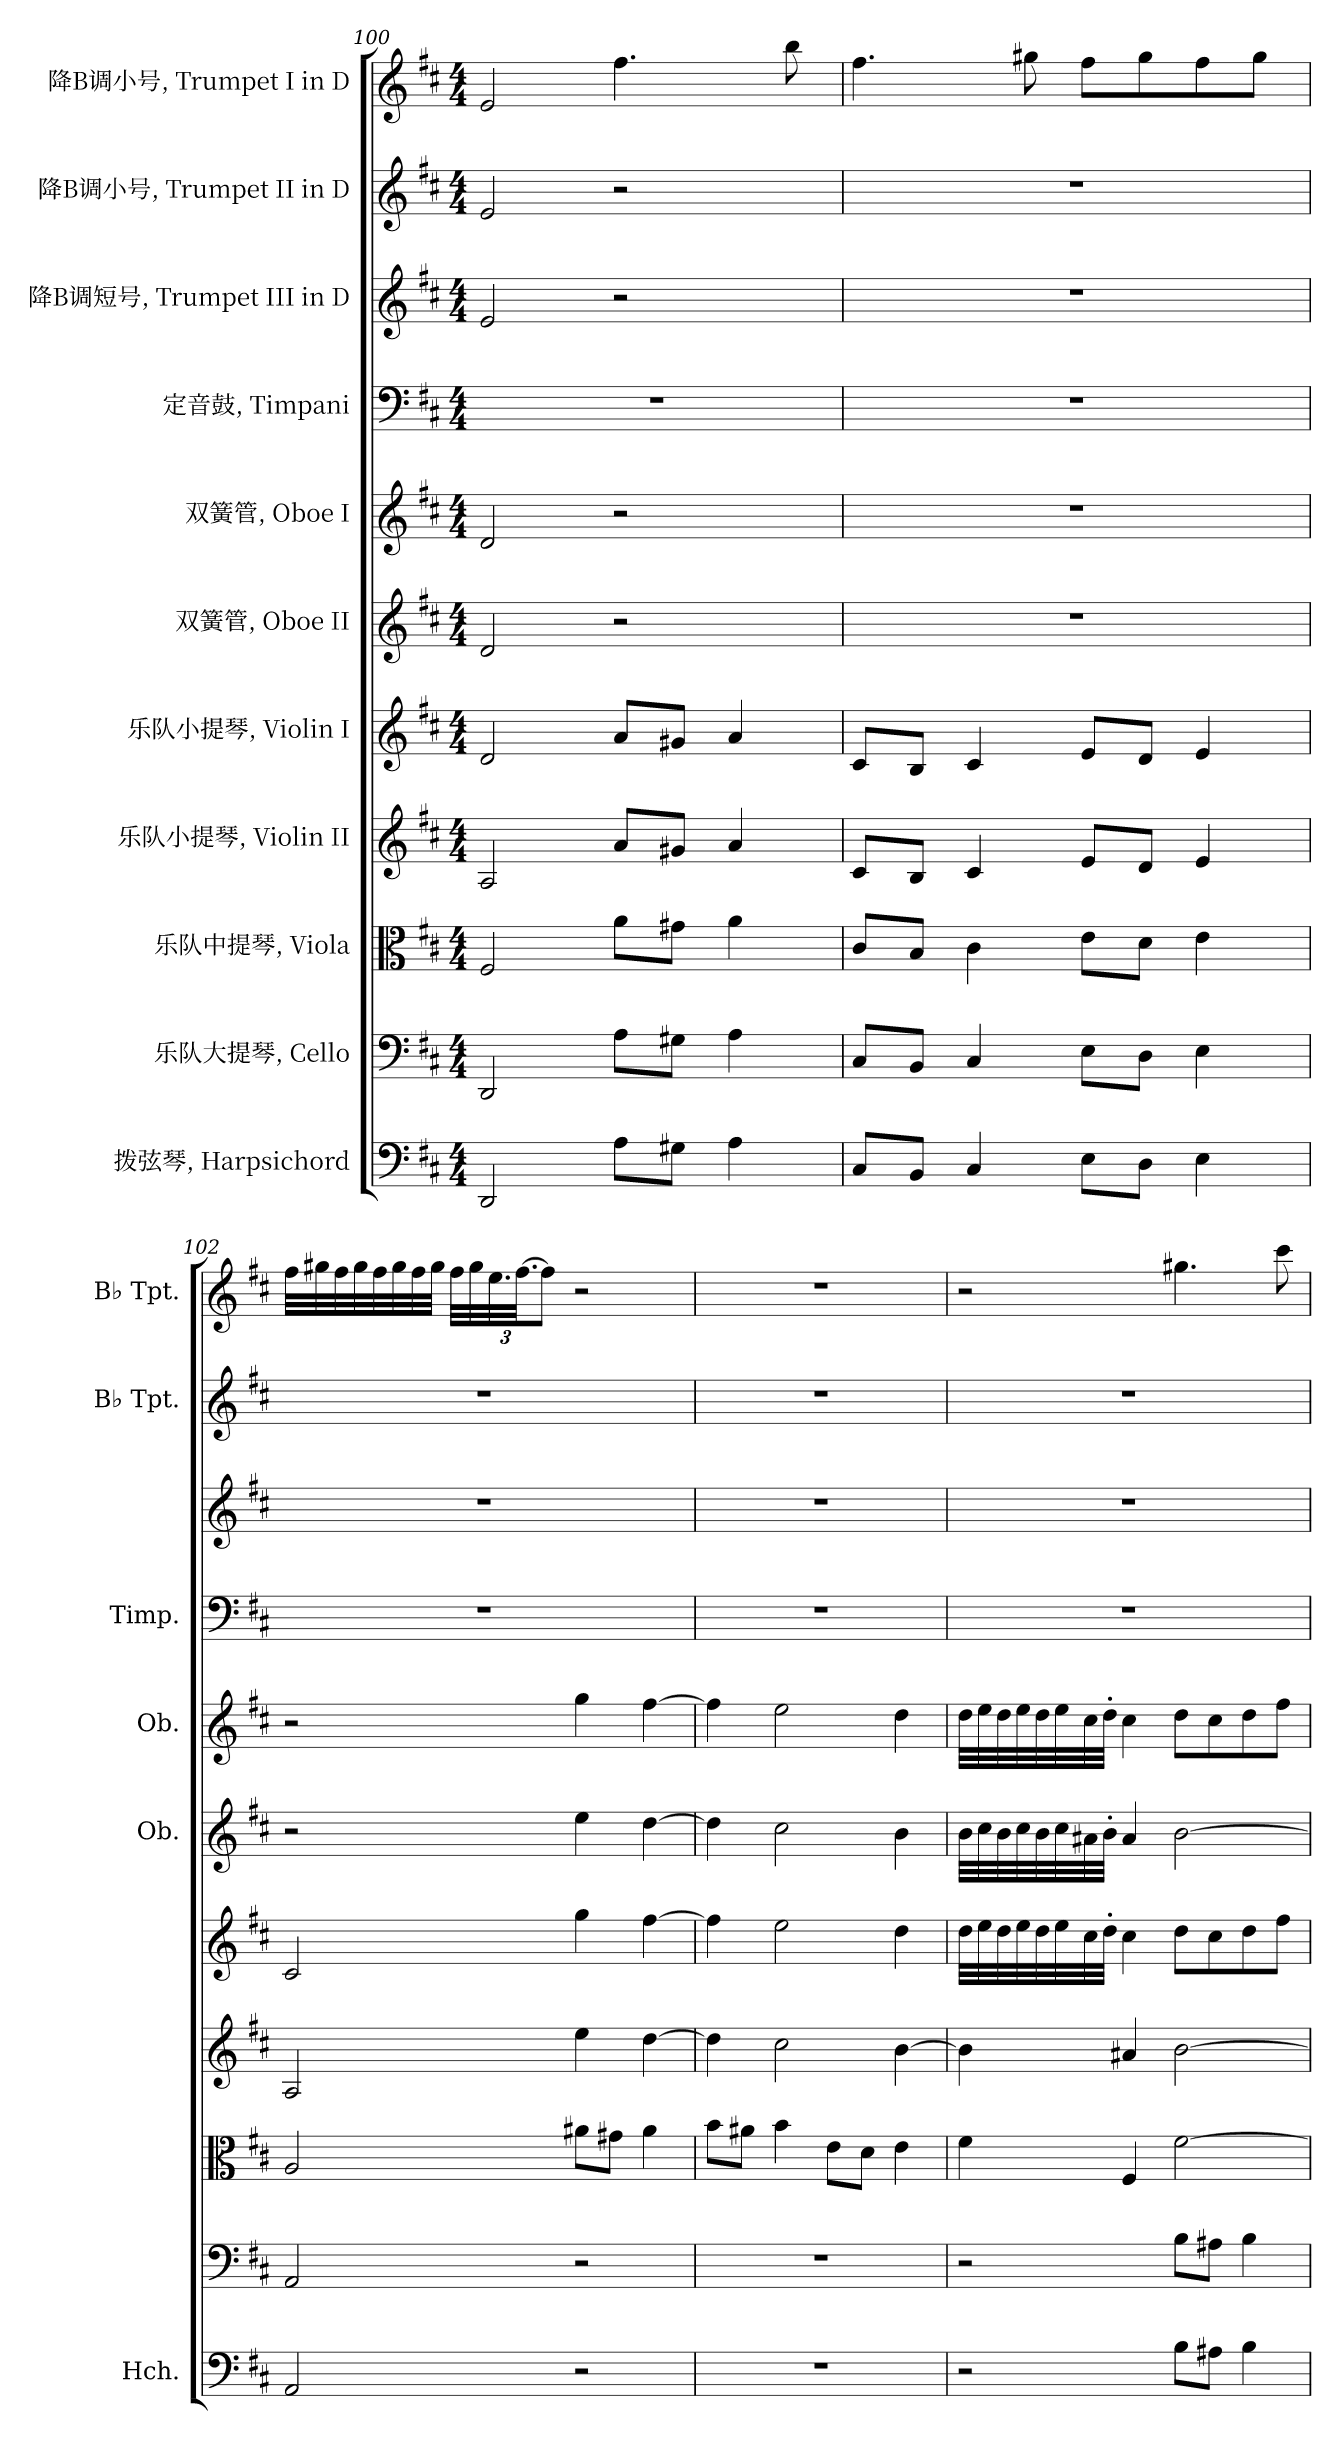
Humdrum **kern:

**kern	**kern	**kern	**kern	**kern	**kern	**kern	**kern	**kern	**kern	**kern
*part11	*part10	*part9	*part8	*part7	*part6	*part5	*part4	*part3	*part2	*part1
*staff11	*staff10	*staff9	*staff8	*staff7	*staff6	*staff5	*staff4	*staff3	*staff2	*staff1
*I"拨弦琴, Harpsichord	*I"乐队大提琴, Cello	*I"乐队中提琴, Viola	*I"乐队小提琴, Violin II	*I"乐队小提琴, Violin I	*I"双簧管, Oboe II	*I"双簧管, Oboe I	*I"定音鼓, Timpani	*I"降B调短号, Trumpet III in D	*I"降B调小号, Trumpet II in D	*I"降B调小号, Trumpet I in D
*I'Hch.	*	*	*	*	*I'Ob.	*I'Ob.	*I'Timp.	*	*I'B♭ Tpt.	*I'B♭ Tpt.
*clefF4	*clefF4	*clefC3	*clefG2	*clefG2	*clefG2	*clefG2	*clefF4	*clefG2	*clefG2	*clefG2
*	*	*	*	*	*	*	*	*ITrd1c2	*ITrd1c2	*ITrd1c2
*k[f#c#]	*k[f#c#]	*k[f#c#]	*k[f#c#]	*k[f#c#]	*k[f#c#]	*k[f#c#]	*k[f#c#]	*k[]	*k[]	*k[]
*M4/4	*M4/4	*M4/4	*M4/4	*M4/4	*M4/4	*M4/4	*M4/4	*M4/4	*M4/4	*M4/4
=100	=100	=100	=100	=100	=100	=100	=100	=100	=100	=100
2DD/	2DD/	2F#/	2A/	2d/	2d/	2d/	1r	2d/	2d/	2d/
8A\L	8A\L	8a\L	8a/L	8a/L	2r	2r	.	2r	2r	4.ee\
8G#X\J	8G#X\J	8g#X\J	8g#X/J	8g#X/J	.	.	.	.	.	.
4A\	4A\	4a\	4a/	4a/	.	.	.	.	.	.
.	.	.	.	.	.	.	.	.	.	8aa\
=101	=101	=101	=101	=101	=101	=101	=101	=101	=101	=101
8C#/L	8C#/L	8c#/L	8c#/L	8c#/L	1r	1r	1r	1r	1r	4.ee\
8BB/J	8BB/J	8B/J	8B/J	8B/J	.	.	.	.	.	.
4C#/	4C#/	4c#\	4c#/	4c#/	.	.	.	.	.	.
.	.	.	.	.	.	.	.	.	.	8ff#X\
8E\L	8E\L	8e\L	8e/L	8e/L	.	.	.	.	.	8ee\L
8D\J	8D\J	8d\J	8d/J	8d/J	.	.	.	.	.	8ff#\
4E\	4E\	4e\	4e/	4e/	.	.	.	.	.	8ee\
.	.	.	.	.	.	.	.	.	.	8ff#\J
!!LO:PB:g=z
=102	=102	=102	=102	=102	=102	=102	=102	=102	=102	=102
2AA/	2AA/	2A/	2A/	2c#/	2r	2r	1r	1r	1r	32ee\LLL
.	.	.	.	.	.	.	.	.	.	32ff#X\
.	.	.	.	.	.	.	.	.	.	32ee\
.	.	.	.	.	.	.	.	.	.	32ff#\
.	.	.	.	.	.	.	.	.	.	32ee\
.	.	.	.	.	.	.	.	.	.	32ff#\
.	.	.	.	.	.	.	.	.	.	32ee\
.	.	.	.	.	.	.	.	.	.	32ff#\JJJ
.	.	.	.	.	.	.	.	.	.	32ee\LLL
.	.	.	.	.	.	.	.	.	.	32ff#\
*	*	*	*	*	*	*	*	*	*	*Xbrackettup
.	.	.	.	.	.	.	.	.	.	48.dd\
.	.	.	.	.	.	.	.	.	.	[48.ee\JJ
.	.	.	.	.	.	.	.	.	.	8ee\J]
2r	2r	8a#X\L	4ee\	4gg\	4ee\	4gg\	.	.	.	2r
.	.	8g#X\J	.	.	.	.	.	.	.	.
.	.	4a#\	[4dd\	[4ff#\	[4dd\	[4ff#\	.	.	.	.
=103	=103	=103	=103	=103	=103	=103	=103	=103	=103	=103
1r	1r	8b\L	4dd\]	4ff#\]	4dd\]	4ff#\]	1r	1r	1r	1r
.	.	8a#X\J	.	.	.	.	.	.	.	.
.	.	4b\	2cc#\	2ee\	2cc#\	2ee\	.	.	.	.
.	.	8e\L	.	.	.	.	.	.	.	.
.	.	8d\J	.	.	.	.	.	.	.	.
.	.	4e\	[4b\	4dd\	4b\	4dd\	.	.	.	.
=104	=104	=104	=104	=104	=104	=104	=104	=104	=104	=104
2r	2r	4f#\	4b\]	32dd\LLL	32b\LLL	32dd\LLL	1r	1r	1r	2r
.	.	.	.	32ee\	32cc#\	32ee\	.	.	.	.
.	.	.	.	32dd\	32b\	32dd\	.	.	.	.
.	.	.	.	32ee\	32cc#\	32ee\	.	.	.	.
.	.	.	.	32dd\	32b\	32dd\	.	.	.	.
.	.	.	.	32ee\	32cc#\	32ee\	.	.	.	.
.	.	.	.	32cc#\	32a#X\	32cc#\	.	.	.	.
.	.	.	.	32dd'\JJJ	32b'\JJJ	32dd'\JJJ	.	.	.	.
.	.	4F#/	4a#X/	4cc#\	4a#/	4cc#\	.	.	.	.
8B\L	8B\L	[2f#\	[2b\	8dd\L	[2b\	8dd\L	.	.	.	4.ff#X\
8A#X\J	8A#X\J	.	.	8cc#\	.	8cc#\	.	.	.	.
4B\	4B\	.	.	8dd\	.	8dd\	.	.	.	.
.	.	.	.	8ff#\J	.	8ff#\J	.	.	.	8bb\
=	=	=	=	=	=	=	=	=	=	=
*-	*-	*-	*-	*-	*-	*-	*-	*-	*-	*-
